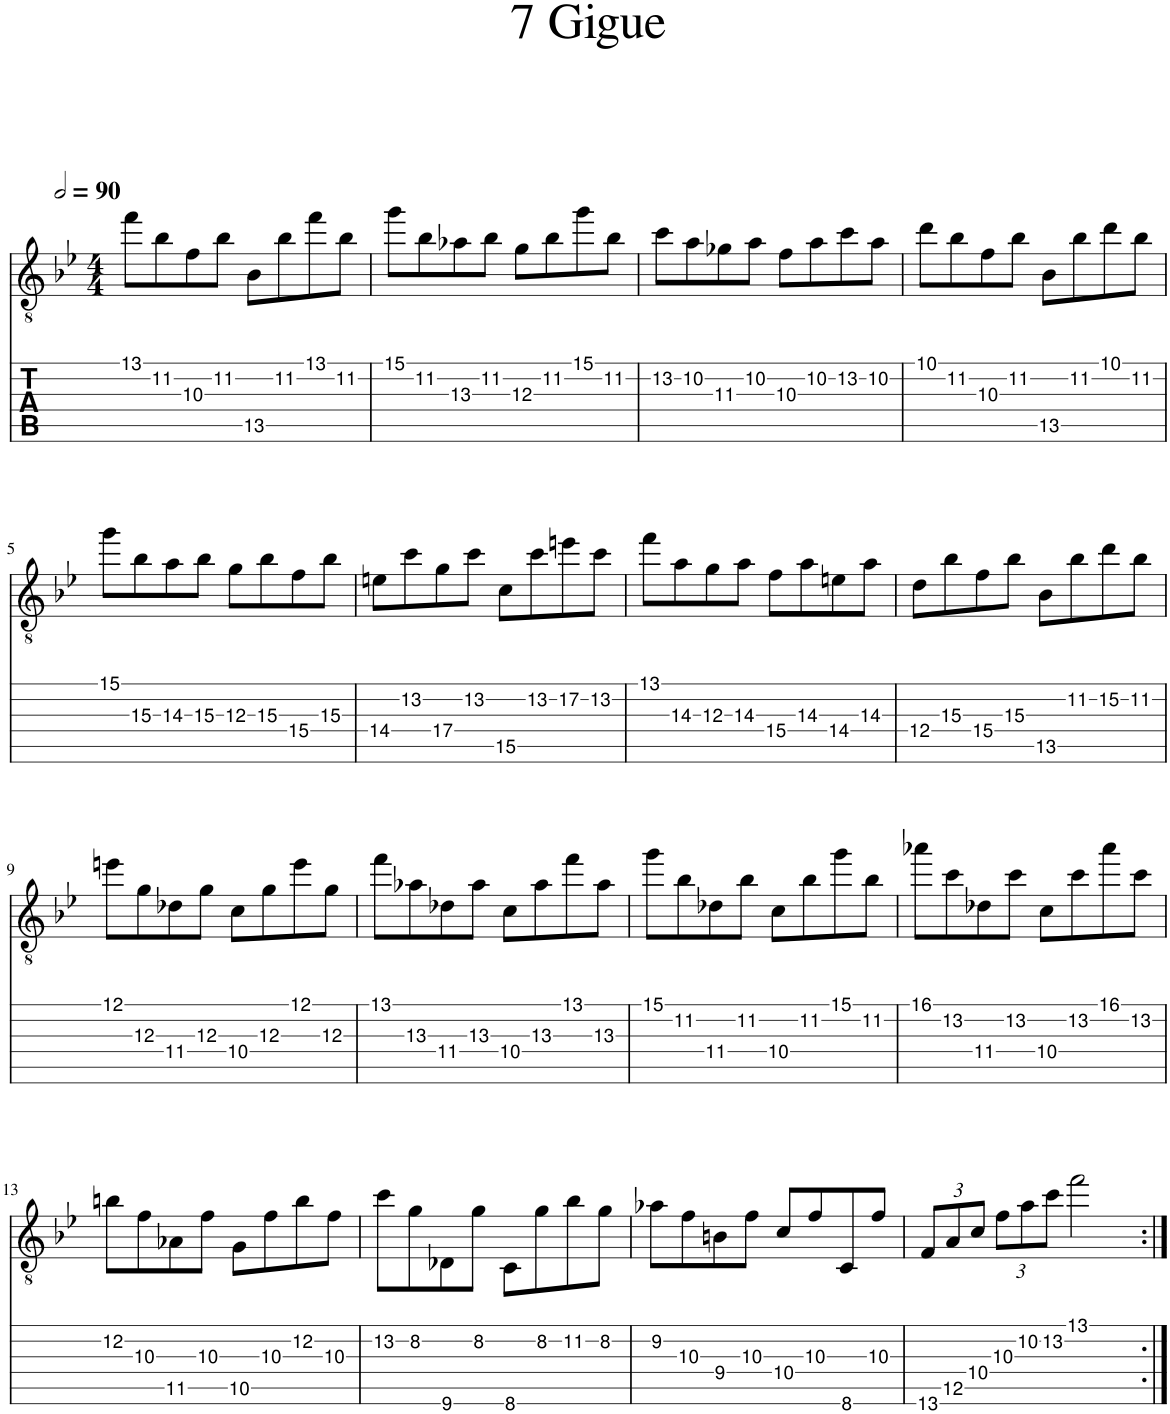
**kern	**kern
*part1	*part1
*staff2	*staff1
*I"Electric Guitar	*
*I'El. Guit.	*
*stria6	*
*	*clefGv2
*k[b-e-]	*k[b-e-]
*M4/4	*M4/4
*MM180	*MM180
=1	=1
8ffL	8ff\L
8b-J	8b-\
8fL	8f\
8b-J	8b-\J
8B-L	8B-\L
8b-J	8b-\
8ffL	8ff\
8b-J	8b-\J
=2	=2
8ggL	8gg\L
8b-J	8b-\
8a-L	8a-X\
8b-J	8b-\J
8gL	8g\L
8b-J	8b-\
8ggL	8gg\
8b-J	8b-\J
=3	=3
8ccL	8cc\L
8aJ	8a\
8g-L	8g-X\
8aJ	8a\J
8fL	8f\L
8aJ	8a\
8ccL	8cc\
8aJ	8a\J
=4	=4
8ddL	8dd\L
8b-J	8b-\
8fL	8f\
8b-J	8b-\J
8B-L	8B-\L
8b-J	8b-\
8ddL	8dd\
8b-J	8b-\J
!!LO:LB:g=z
=5	=5
8ggL	8gg\L
8b-J	8b-\
8aL	8a\
8b-J	8b-\J
8gL	8g\L
8b-J	8b-\
8fL	8f\
8b-J	8b-\J
=6	=6
8eL	8en\L
8ccJ	8cc\
8gL	8g\
8ccJ	8cc\J
8cL	8c\L
8ccJ	8cc\
8eeL	8een\
8ccJ	8cc\J
=7	=7
8ffL	8ff\L
8aJ	8a\
8gL	8g\
8aJ	8a\J
8fL	8f\L
8aJ	8a\
8eL	8en\
8aJ	8a\J
=8	=8
8dL	8d\L
8b-J	8b-\
8fL	8f\
8b-J	8b-\J
8B-L	8B-\L
8b-J	8b-\
8ddL	8dd\
8b-J	8b-\J
!!LO:LB:g=z
=9	=9
8eeL	8een\L
8gJ	8g\
8d-L	8d-X\
8gJ	8g\J
8cL	8c\L
8gJ	8g\
8eeL	8ee\
8gJ	8g\J
=10	=10
8ffL	8ff\L
8a-J	8a-X\
8d-L	8d-X\
8a-J	8a-\J
8cL	8c\L
8a-J	8a-\
8ffL	8ff\
8a-J	8a-\J
=11	=11
8ggL	8gg\L
8b-J	8b-\
8d-L	8d-X\
8b-J	8b-\J
8cL	8c\L
8b-J	8b-\
8ggL	8gg\
8b-J	8b-\J
=12	=12
8aa-L	8aa-X\L
8ccJ	8cc\
8d-L	8d-X\
8ccJ	8cc\J
8cL	8c\L
8ccJ	8cc\
8aa-L	8aa-\
8ccJ	8cc\J
!!LO:LB:g=z
=13	=13
8bL	8bn\L
8fJ	8f\
8A-L	8A-X\
8fJ	8f\J
8GL	8G\L
8fJ	8f\
8bL	8b\
8fJ	8f\J
=14	=14
8ccL	8cc\L
8gJ	8g\
8D-L	8D-X\
8gJ	8g\J
8CL	8C\L
8gJ	8g\
8b-L	8b-\
8gJ	8g\J
=15	=15
8a-L	8a-X\L
8fJ	8f\
8BL	8Bn\
8fJ	8f\J
8cL	8c/L
8fJ	8f/
8CL	8C/
8fJ	8f/J
=16	=16
*Xbrackettup	*Xbrackettup
12FL	12F/L
12A	12A/
12cJ	12c/J
12fL	12f\L
12a	12a\
12ccJ	12cc\J
2ff	2ff\
=:|!	=:|!
*-	*-
